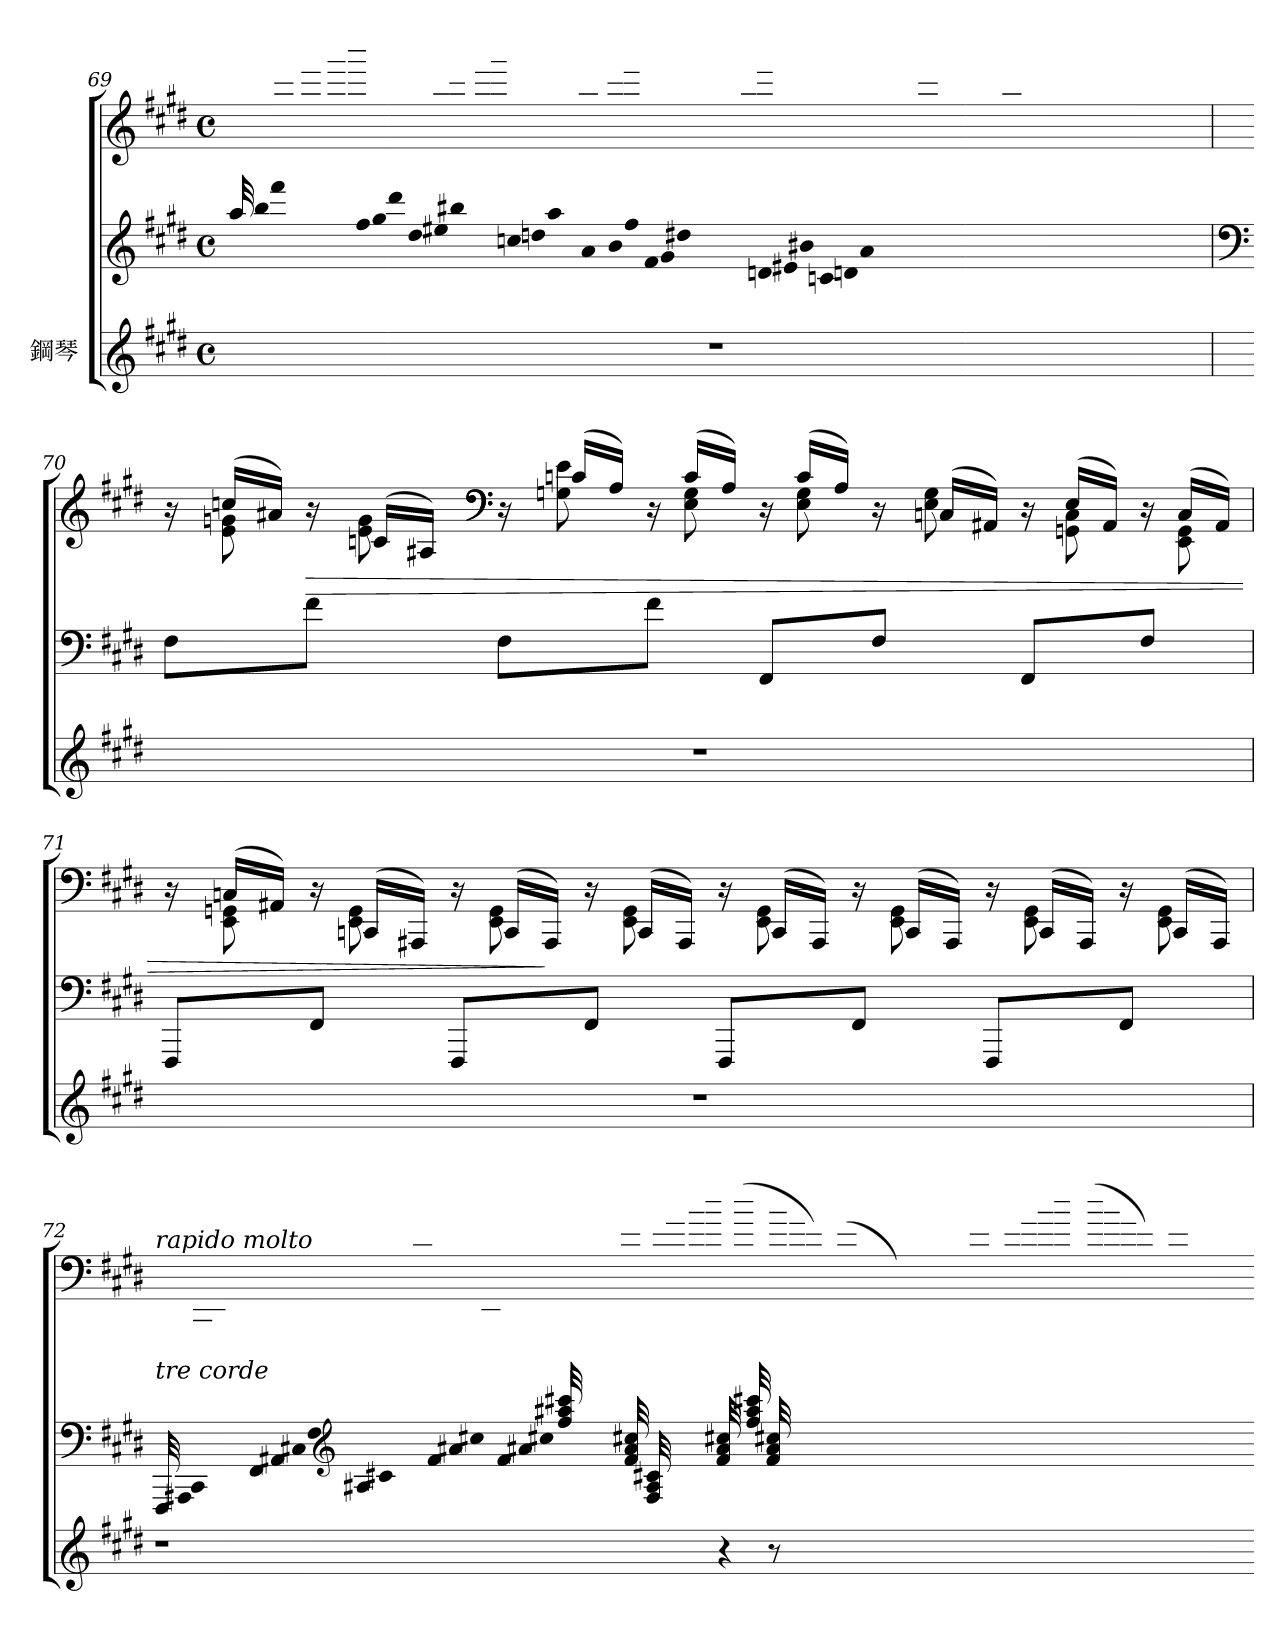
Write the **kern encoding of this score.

**kern	**kern	**kern	**dynam
*part1	*part1	*part1	*part1
*staff3	*staff2	*staff1	*staff1/2/3
*I"鋼琴	*	*	*
!!LO:LB:g=z
*clefG2	*clefG2	*clefG2	*
*k[f#c#g#d#]	*k[f#c#g#d#]	*k[f#c#g#d#]	*
*M4/4	*M4/4	*M4/4	*
*met(c)	*met(c)	*met(c)	*
*	*Xtuplet	*	*
=69	=69	=69	=69
!	!LO:N:vis=32	!	!
*	*^	*	*
1r	(>960%17aa/LLL	8ryy	320%17ryy	.
!	!LO:N:vis=32	!	!	!
.	960%17bb/	.	.	.
!	!LO:N:vis=32	!	!	!
.	960%17fff#/	.	.	.
!	!	!	!LO:N:vis=32	!
.	240%17ryy	.	960%17cccn\	.
!	!	!	!LO:N:vis=32	!
.	.	.	960%17eee-X\	.
!	!	!	!LO:N:vis=32	!
.	.	.	960%17gggn\	.
!	!	!	!LO:N:vis=32	!
.	.	.	960%17ccccn\JJJ)	.
!	!LO:N:vis=32	!	!	!
.	(>960%17ff#/LLL	.	320%17ryy	.
.	.	8ryy	.	.
!	!LO:N:vis=32	!	!	!
.	960%17gg#/	.	.	.
!	!LO:N:vis=32	!	!	!
.	960%17ddd#/	.	.	.
!	!	!	!LO:N:vis=32	!
.	240%17ryy	.	960%17aa\	.
!	!	!	!LO:N:vis=32	!
.	.	.	960%17ccc\	.
!	!	!	!LO:N:vis=32	!
.	.	.	960%17eeen\	.
!	!	!	!LO:N:vis=32	!
.	.	.	960%17aaa\JJJ)	.
!	!LO:N:vis=32	!	!	!
.	(>960%17dd#/LLL	.	320%17ryy	.
.	.	8ryy	.	.
!	!LO:N:vis=32	!	!	!
.	960%17ee#X/	.	.	.
!	!LO:N:vis=32	!	!	!
.	960%17bb#X/	.	.	.
!	!	!	!LO:N:vis=32	!
.	240%17ryy	.	960%17ff#\	.
!	!	!	!LO:N:vis=32	!
.	.	.	960%17aa\	.
!	!	!	!LO:N:vis=32	!
.	.	.	960%17ccc#X\	.
!	!	!	!LO:N:vis=32	!
.	.	.	960%17fff#\JJJ)	.
!	!LO:N:vis=32	!	!	!
.	(>960%17ccn/LLL	.	320%17ryy	.
.	.	8ryy	.	.
!	!LO:N:vis=32	!	!	!
.	960%17ddn/	.	.	.
!	!LO:N:vis=32	!	!	!
.	960%17aa/	.	.	.
!	!	!	!LO:N:vis=32	!
.	240%17ryy	.	960%17ee-X\	.
!	!	!	!LO:N:vis=32	!
.	.	.	960%17gg-X\	.
!	!	!	!LO:N:vis=32	!
.	.	.	960%17bb-X\	.
!	!	!	!LO:N:vis=32	!
.	.	.	960%17eee-X\JJJ)	.
!	!LO:N:vis=32	!	!	!
.	(>960%17a/LLL	.	320%17ryy	.
.	.	8ryy	.	.
!	!LO:N:vis=32	!	!	!
.	960%17b/	.	.	.
!	!LO:N:vis=32	!	!	!
.	960%17ff#/	.	.	.
!	!	!	!LO:N:vis=32	!
.	240%17ryy	.	960%17cc\	.
!	!	!	!LO:N:vis=32	!
.	.	.	960%17ee-\	.
!	!	!	!LO:N:vis=32	!
.	.	.	960%17ggn\	.
!	!	!	!LO:N:vis=32	!
.	.	.	960%17cccn\JJJ)	.
!	!LO:N:vis=32	!	!	!
.	(>960%17f#/LLL	.	320%17ryy	.
.	.	8ryy	.	.
!	!LO:N:vis=32	!	!	!
.	960%17g#/	.	.	.
!	!LO:N:vis=32	!	!	!
.	960%17dd#X/	.	.	.
!	!	!	!LO:N:vis=32	!
.	240%17ryy	.	960%17a\	.
!	!	!	!LO:N:vis=32	!
.	.	.	960%17cc\	.
!	!	!	!LO:N:vis=32	!
.	.	.	960%17een\	.
!	!	!	!LO:N:vis=32	!
.	.	.	960%17aa\JJJ)	.
!	!LO:N:vis=32	!	!	!
.	(>960%17dn/LLL	.	320%17ryy	.
.	.	8ryy	.	.
!	!LO:N:vis=32	!	!	!
.	960%17e#X/	.	.	.
!	!LO:N:vis=32	!	!	!
.	960%17b#X/	.	.	.
!	!	!	!LO:N:vis=32	!
.	240%17ryy	.	960%17f#\	.
!	!	!	!LO:N:vis=32	!
.	.	.	960%17a\	.
!	!	!	!LO:N:vis=32	!
.	.	.	960%17cc#X\	.
!	!	!	!LO:N:vis=32	!
.	.	.	960%17ff#\JJJ)	.
!	!LO:N:vis=32	!	!	!
.	(>960%17cn/LLL	.	320%17ryy	.
.	.	8ryy	.	.
!	!LO:N:vis=32	!	!	!
.	960%17dn/	.	.	.
!	!LO:N:vis=32	!	!	!
.	960%17a/	.	.	.
!	!	!	!LO:N:vis=32	!
.	240%19ryy	.	960%17e-X\	.
!	!	!	!LO:N:vis=32	!
.	.	.	960%17g-X\	.
!	!	!	!LO:N:vis=32	!
.	.	.	960%17b-X\	.
!	!	!	!LO:N:vis=32	!
.	.	.	960%17ee-X\JJJ)	.
.	.	.	120ryy	.
*	*v	*v	*	*
!!LO:LB:g=z
=70	=70	=70	=70
*	*clefF4	*	*
*	*	*Xtuplet	*
*	*	*^	*
1r	8F#\L	24r	24ryy	.
.	.	(>24ccn/LL	12e\ 12gn\	.
.	.	24a#X/JJ)	.	.
!	!	!	!	!LO:HP:b
.	8f#\J	24r	24ryy	>
.	.	(>24cn/LL	12e\ 12g\	.
.	.	24A#X/JJ)	.	.
*	*	*clefF4	*	*
.	8F#\L	24r	24ryy	.
.	.	(>24cn/LL	12Gn\ 12e\	.
.	.	24A#/JJ)	.	.
.	8f#\J	24r	24ryy	.
.	.	(>24c/LL	12E\ 12G\	.
.	.	24A#/JJ)	.	.
.	8FF#/L	24r	24ryy	.
.	.	(>24c/LL	12E\ 12G\	.
.	.	24A#/JJ)	.	.
.	8F#/J	24r	24ryy	.
.	.	(>24Cn/LL	12E\ 12G\	.
.	.	24AA#X/JJ)	.	.
.	8FF#/L	24r	24ryy	.
.	.	(>24E/LL	12GGn\ 12C\	.
.	.	24AA#/JJ)	.	.
.	8F#/J	24r	24ryy	.
.	.	(>24C/LL	12EE\ 12GG\	.
.	.	24AA#/JJ)	.	.
=71	=71	=71	=71	=71
1r	8FFF#/L	24r	24ryy	.
.	.	(>24Cn/LL	12EE\ 12GGn\	.
.	.	24AA#X/JJ)	.	.
.	8FF#/J	24r	24ryy	.
.	.	(>24CCn/LL	12EE\ 12GG\	.
.	.	24AAA#X/JJ)	.	.
.	8FFF#/L	24r	24ryy	.
.	.	(>24CC/LL	12EE\ 12GG\	.
.	.	24AAA#/JJ)	.	]
!	!	!	!	!LO:DY:b
.	8FF#/J	24r	24ryy	other-dynamics
.	.	(>24CC/LL	12EE\ 12GG\	.
.	.	24AAA#/JJ)	.	.
.	8FFF#/L	24r	24ryy	.
.	.	(>24CC/LL	12EE\ 12GG\	.
.	.	24AAA#/JJ)	.	.
.	8FF#/J	24r	24ryy	.
.	.	(>24CC/LL	12EE\ 12GG\	.
.	.	24AAA#/JJ)	.	.
.	8FFF#/L	24r	24ryy	.
.	.	(>24CC/LL	12EE\ 12GG\	.
.	.	24AAA#/JJ)	.	.
.	8FF#/J	24r	24ryy	.
.	.	(>24CC/LL	12EE\ 12GG\	.
.	.	24AAA#/JJ)	.	.
*	*	*v	*v	*
!!LO:LB:g=z
=72	=72	=72	=72
!	!	!LO:TX:a:i:t=rapido molto	!
!	!	!LO:TX:b:i:t=tre corde	!
!	!LO:N:vis=32	!	!LO:DY:b
*	*^	*	*
1r	(>960%17FFF#/LLL	8ryy	320%17ryy	other-dynamics
!	!LO:N:vis=32	!	!	!
.	960%17AAA#X/	.	.	.
!	!LO:N:vis=32	!	!	!
.	960%17CC#/	.	.	.
!	!	!	!LO:N:vis=32	!
.	240%17ryy	.	960%17CCn\	.
!	!	!	!LO:N:vis=32	!
.	.	.	960%17EE\	.
!	!	!	!LO:N:vis=32	!
.	.	.	960%17GGn\	.
!	!	!	!LO:N:vis=32	!
.	.	.	960%17Cn\JJJ)	.
!	!LO:N:vis=32	!	!	!
.	(>960%17FF#/LLL	.	320%17ryy	.
.	.	8ryy	.	.
!	!LO:N:vis=32	!	!	!
.	960%17AA#X/	.	.	.
!	!LO:N:vis=32	!	!	!
.	960%17C#X/	.	.	.
!	!	!	!LO:N:vis=32	!
.	240%17ryy	.	960%17Cn\	.
!	!	!	!LO:N:vis=32	!
.	.	.	960%17E\	.
!	!	!	!LO:N:vis=32	!
.	.	.	960%17Gn\	.
!	!	!	!LO:N:vis=32	!
.	.	.	960%17cn\JJJ)	.
!	!LO:N:vis=32	!	!	!
.	(>960%17F#/LLL	.	320%17ryy	.
*	*clefG2	*	*	*
.	.	8ryy	.	.
!	!LO:N:vis=32	!	!	!
.	960%17A#X/	.	.	.
!	!LO:N:vis=32	!	!	!
.	960%17c#X/	.	.	.
*	*	*	*clefG2	*
!	!	!	!LO:N:vis=32	!
.	240%17ryy	.	960%17cn\	.
!	!	!	!LO:N:vis=32	!
.	.	.	960%17e\	.
!	!	!	!LO:N:vis=32	!
.	.	.	960%17gn\	.
!	!	!	!LO:N:vis=32	!
.	.	.	960%17ccn\JJJ)	.
!	!LO:N:vis=32	!	!	!
.	(>960%17f#/LLL	.	320%17ryy	.
.	.	8ryy	.	.
!	!LO:N:vis=32	!	!	!
.	960%17a#X/	.	.	.
!	!LO:N:vis=32	!	!	!
.	960%17cc#X/	.	.	.
!	!	!	!LO:N:vis=32	!
.	240%17ryy	.	960%17ccn\	.
!	!	!	!LO:N:vis=32	!
.	.	.	960%17ee\	.
!	!	!	!LO:N:vis=32	!
.	.	.	960%17ggn\	.
!	!	!	!LO:N:vis=32	!
.	.	.	960%17cccn\JJJ)	.
*	*8va	*	*	*
!	!LO:N:vis=32	!	!	!
.	(>960%17ff#/LLL	.	320%17ryy	.
.	.	16ryy	.	.
!	!LO:N:vis=32	!	!	!
.	960%17aa#X/	.	.	.
!	!LO:N:vis=32	!	!	!
.	960%17ccc#X/	.	.	.
!	!	!	!LO:N:vis=32	!
.	240%17ryy	.	960%17cccn\	.
!	!	!	!	!LO:DY:b=2
.	.	16ryy	.	other-dynamics
!	!	!	!LO:N:vis=32	!
.	.	.	960%17eee\	.
!	!	!	!LO:N:vis=32	!
.	.	.	960%17gggn\	.
!	!	!	!LO:N:vis=32	!
.	.	.	960%17ccccn\JJJ)	.
.	40fff#/ 40aaa#X/ 40cccc#X/LLL	.	40ryy	.
.	.	8ryy	.	.
.	10ryy	.	(>40ccccn\	.
.	.	.	40ggg\	.
.	.	.	40eee\	.
.	.	.	40ccc\JJJ)	.
*	*	*	*X8va	*
.	40ff#/ 40aa#/ 40ccc#X/LLL	.	40ryy	.
.	.	4ryy	.	.
.	10ryy	.	(>40cccn\	.
.	.	.	40gg\	.
.	.	.	40ee\	.
.	.	.	40cc\JJJ)	.
.	(>40f#/ 40a#/ 40cc#X/LLL	.	40ryy	.
.	10ryy	.	40ccn\	.
.	.	.	40ee\	.
.	.	.	40gg\	.
.	.	.	40ccc\JJJ)	.
*	*8va	*	*	*
.	(>40ff#/ 40aa#/ 40ccc#X/LLL	.	40ryy	.
4r	.	4ryy	.	.
.	10ryy	.	40cccn\	.
.	.	.	40eee\	.
.	.	.	40ggg\	.
.	.	.	40cccc\JJJ)	.
.	40fff#/ 40aaa#/ 40cccc#X/LLL	.	40ryy	.
.	10ryy	.	(>40ccccn\	.
.	.	.	40ggg\	.
.	.	.	40eee\	.
.	.	.	40ccc\JJJ)	.
*	*	*	*X8va	*
.	40ff#/ 40aa#/ 40ccc#X/LLL	.	40ryy	.
8r	.	8ryy	.	.
.	960%101ryy	.	40cccn\	.
.	.	.	40gg\	.
.	.	.	40ee\	.
.	.	.	40cc\JJJ	.
.	.	.	192ryy	.
*	*v	*v	*	*
=-	=-	=-	=-
*-	*-	*-	*-
